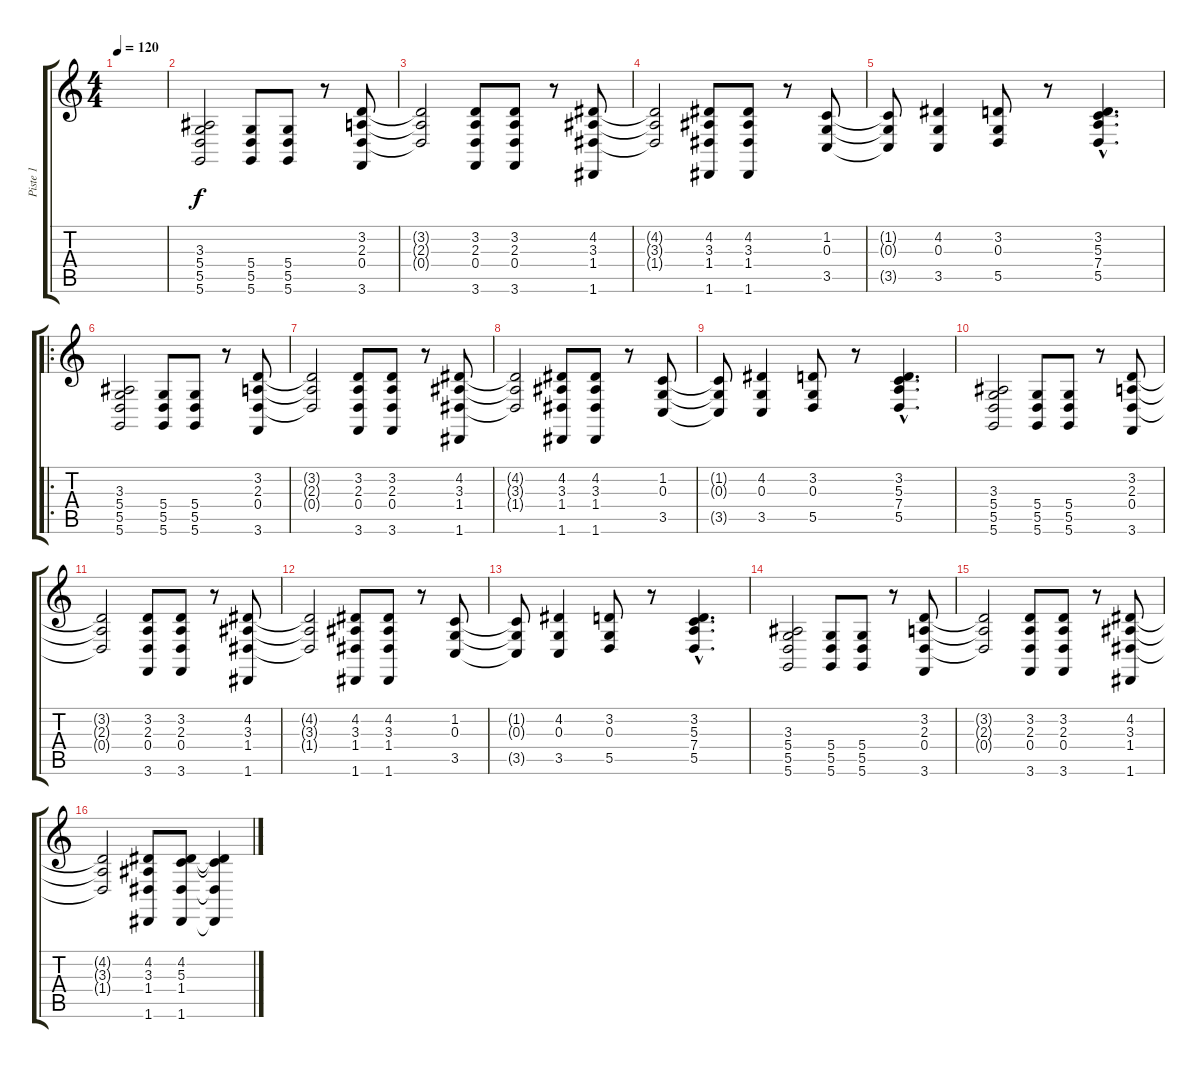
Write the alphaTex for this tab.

\track ("Piste 1" "Piste 1") {instrument acousticgrandpiano}
\staff {score tabs}
\tuning (E4 B3 G3 D3 A2 D2) {hide}
\ts (4 4)
\tempo 120
\clef g2
\ks c
|
(3.3 5.4 5.5 5.6).2 (5.4 5.5 5.6).8 (5.4 5.5 5.6).8 r.8 (3.2 2.3 0.4 3.6).8 |
(3.2{t} 2.3{t} 0.4{t}).2 (3.2 2.3 0.4 3.6).8 (3.2 2.3 0.4 3.6).8 r.8 (4.2 3.3 1.4 1.6).8 |
(4.2{t} 3.3{t} 1.4{t}).2 (4.2 3.3 1.4 1.6).8 (4.2 3.3 1.4 1.6).8 r.8 (1.2 0.3 3.5).8 |
(1.2{t} 0.3{t} 3.5{t}).8 (4.2 0.3 3.5).4 (3.2 0.3 5.5).8 r.8 (3.2{hac} 5.3{hac} 7.4{hac} 5.5{hac}).4{d} |
\ro
(3.3 5.4 5.5 5.6).2 (5.4 5.5 5.6).8 (5.4 5.5 5.6).8 r.8 (3.2 2.3 0.4 3.6).8 |
(3.2{t} 2.3{t} 0.4{t}).2 (3.2 2.3 0.4 3.6).8 (3.2 2.3 0.4 3.6).8 r.8 (4.2 3.3 1.4 1.6).8 |
(4.2{t} 3.3{t} 1.4{t}).2 (4.2 3.3 1.4 1.6).8 (4.2 3.3 1.4 1.6).8 r.8 (1.2 0.3 3.5).8 |
(1.2{t} 0.3{t} 3.5{t}).8 (4.2 0.3 3.5).4 (3.2 0.3 5.5).8 r.8 (3.2{hac} 5.3{hac} 7.4{hac} 5.5{hac}).4{d} |
(3.3 5.4 5.5 5.6).2 (5.4 5.5 5.6).8 (5.4 5.5 5.6).8 r.8 (3.2 2.3 0.4 3.6).8 |
(3.2{t} 2.3{t} 0.4{t}).2 (3.2 2.3 0.4 3.6).8 (3.2 2.3 0.4 3.6).8 r.8 (4.2 3.3 1.4 1.6).8 |
(4.2{t} 3.3{t} 1.4{t}).2 (4.2 3.3 1.4 1.6).8 (4.2 3.3 1.4 1.6).8 r.8 (1.2 0.3 3.5).8 |
(1.2{t} 0.3{t} 3.5{t}).8 (4.2 0.3 3.5).4 (3.2 0.3 5.5).8 r.8 (3.2{hac} 5.3{hac} 7.4{hac} 5.5{hac}).4{d} |
(3.3 5.4 5.5 5.6).2 (5.4 5.5 5.6).8 (5.4 5.5 5.6).8 r.8 (3.2 2.3 0.4 3.6).8 |
(3.2{t} 2.3{t} 0.4{t}).2 (3.2 2.3 0.4 3.6).8 (3.2 2.3 0.4 3.6).8 r.8 (4.2 3.3 1.4 1.6).8 |
(4.2{t} 3.3{t} 1.4{t}).2 (4.2 3.3 1.4 1.6).8 (4.2 5.3 1.4 1.6).8 (4.2{t} 5.3{t} 1.4{t} 1.6{t}).4
